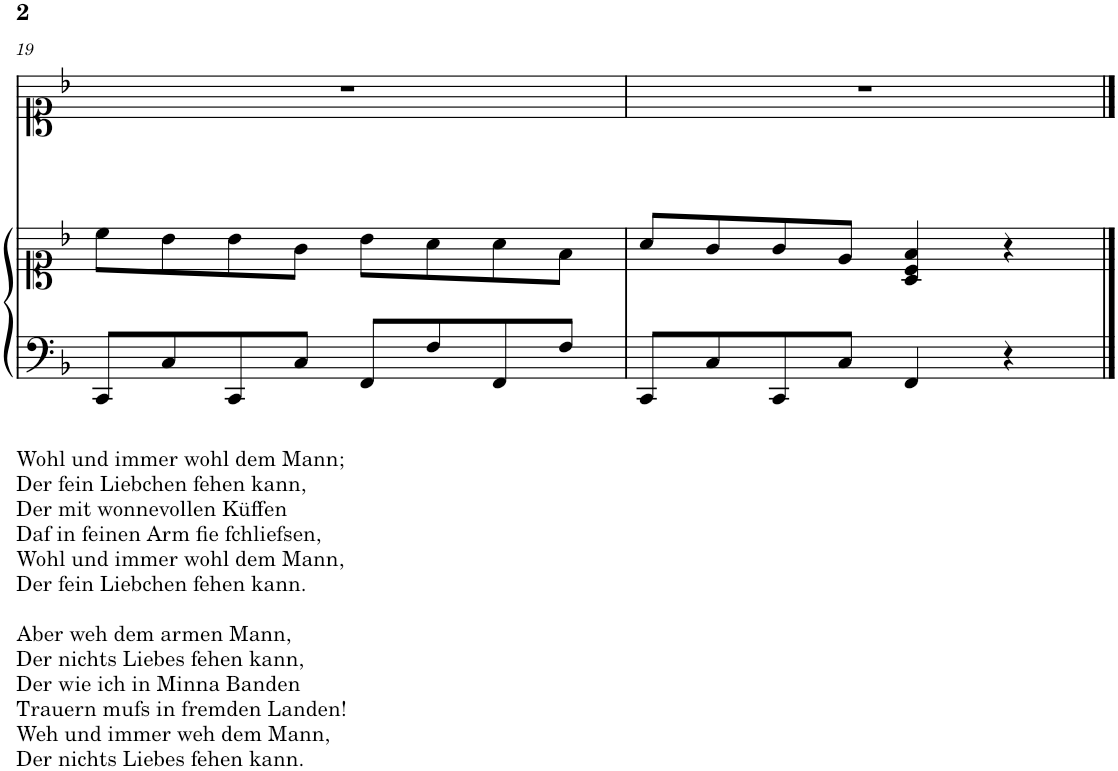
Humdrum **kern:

**kern	**kern	**kern
*part2	*part2	*part1
*staff3	*staff2	*staff1
*I"Piano	*	*I"Voice
*I'Pno.	*	*I'Vo.
!!LO:PB:g=z
*clefF4	*clefC1	*clefC1
*k[b-]	*k[b-]	*k[b-]
*M4/4	*M4/4	*M4/4
*met(c)	*met(c)	*met(c)
=19	=19	=19
!LO:TX:b:t=Wohl und immer wohl dem Mann;	!	!
!LO:TX:b:t=Der fein Liebchen fehen kann,	!	!
!LO:TX:b:t=Der mit wonnevollen Küffen	!	!
!LO:TX:b:t=Daf in feinen Arm fie fchliefsen,	!	!
!LO:TX:b:t=Wohl und immer wohl dem Mann,	!	!
!LO:TX:b:t=Der fein Liebchen fehen kann.	!	!
!LO:TX:b:t=Aber weh dem armen Mann,	!	!
!LO:TX:b:t=Der nichts Liebes fehen kann,	!	!
!LO:TX:b:t=Der wie ich in Minna Banden	!	!
!LO:TX:b:t=Trauern mufs in fremden Landen!	!	!
!LO:TX:b:t=Weh und immer weh dem Mann,	!	!
!LO:TX:b:t=Der nichts Liebes fehen kann.	!	!
8CC/L	8cc\L	1r
8C/	8b-\	.
8CC/	8b-\	.
8C/J	8g\J	.
8FF/L	8b-\L	.
8F/	8a\	.
8FF/	8a\	.
8F/J	8f\J	.
=20	=20	=20
8CC/L	8a/L	1r
8C/	8g/	.
8CC/	8g/	.
8C/J	8e/J	.
4FF/	4A/ 4c/ 4f/	.
4r	4r	.
==	==	==
*-	*-	*-
